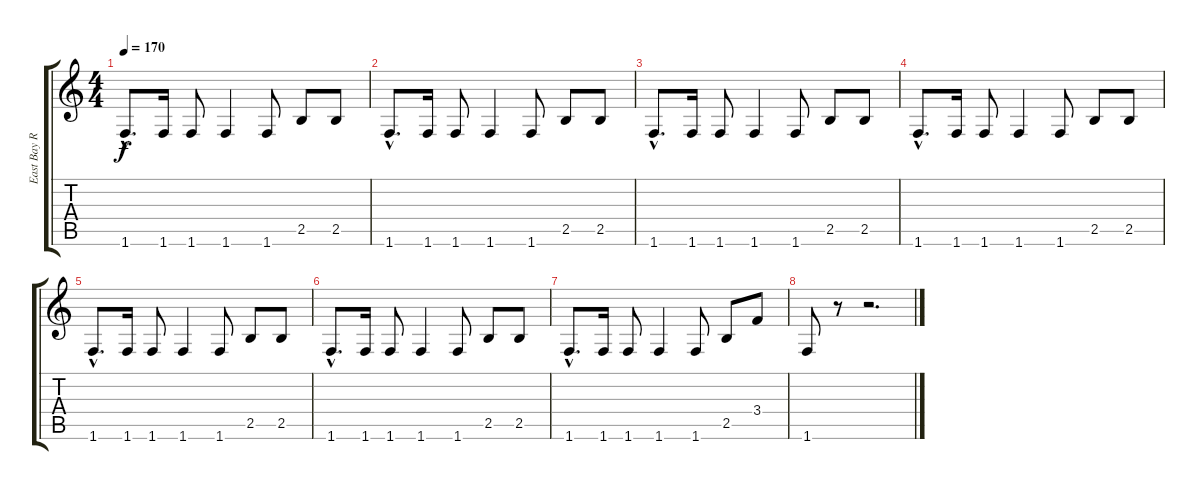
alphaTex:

\track ("East Bay Ray" "East Bay R") {instrument distortionguitar}
\staff {score tabs}
\tuning (E4 B3 G3 D3 A2 E2) {hide}
\ts (4 4)
\tempo 170
\clef g2
\ks c
1.6{hac}.8{d dy f} 1.6.16 1.6.8 1.6.4 1.6.8 2.5.8 2.5.8 |
1.6{hac}.8{d} 1.6.16 1.6.8 1.6.4 1.6.8 2.5.8 2.5.8 |
1.6{hac}.8{d} 1.6.16 1.6.8 1.6.4 1.6.8 2.5.8 2.5.8 |
1.6{hac}.8{d} 1.6.16 1.6.8 1.6.4 1.6.8 2.5.8 2.5.8 |
1.6{hac}.8{d} 1.6.16 1.6.8 1.6.4 1.6.8 2.5.8 2.5.8 |
1.6{hac}.8{d} 1.6.16 1.6.8 1.6.4 1.6.8 2.5.8 2.5.8 |
1.6{hac}.8{d} 1.6.16 1.6.8 1.6.4 1.6.8 2.5.8 3.4.8 |
1.6.8 r.8 r.2{d}
